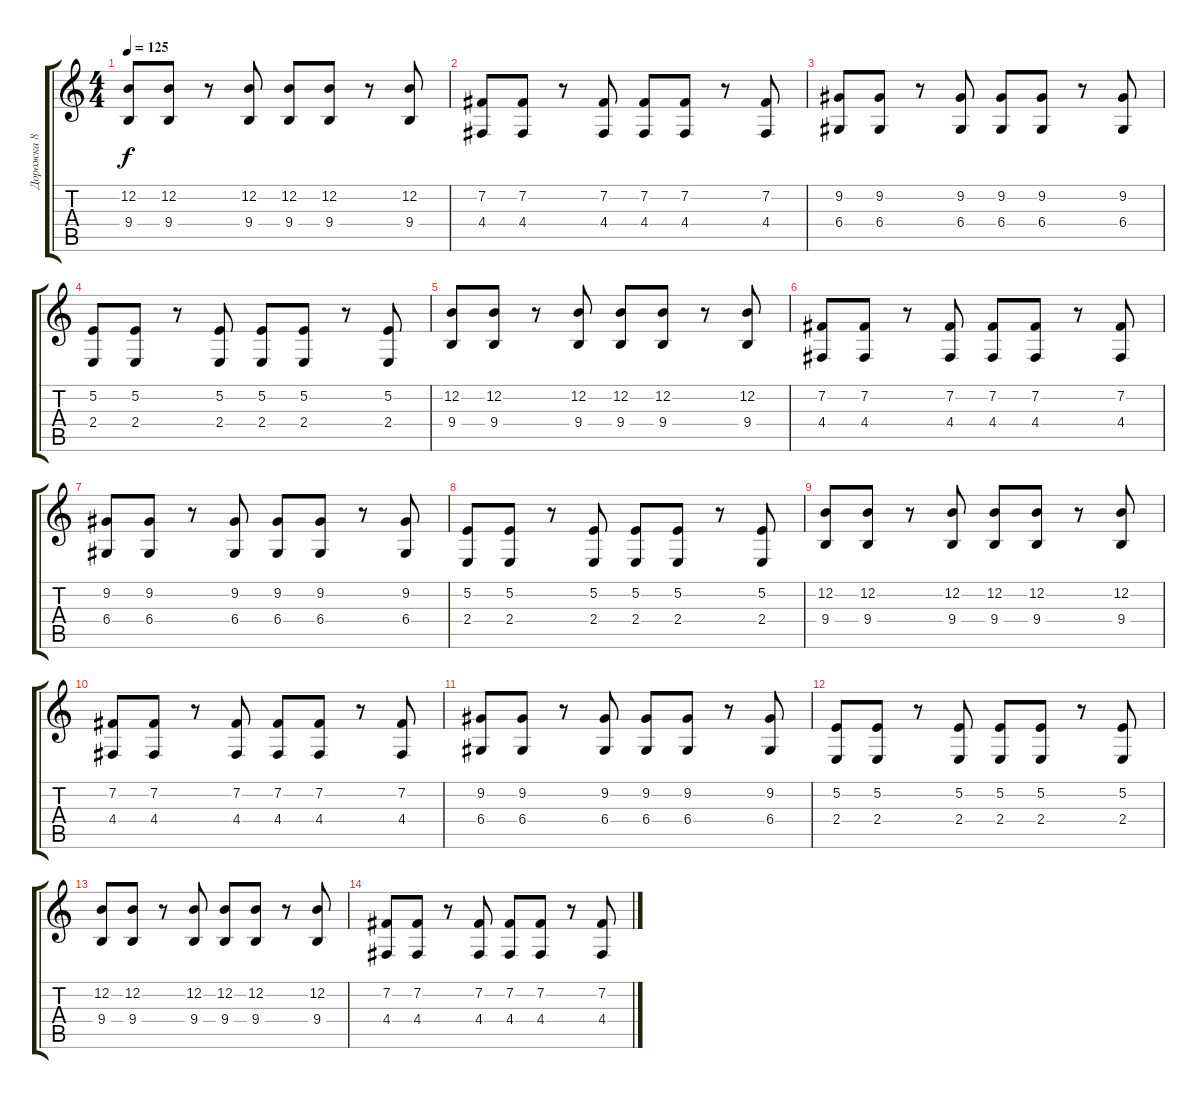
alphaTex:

\track ("Дорожка 8" "Дорожка 8") {instrument lead2sawtooth}
\staff {score tabs}
\tuning (E4 B3 G3 D3 A2 E2) {hide}
\ts (4 4)
\tempo 125
\clef g2
\ks c
(12.2 9.4).8{dy f} (12.2 9.4).8 r.8 (12.2 9.4).8 (12.2 9.4).8 (12.2 9.4).8 r.8 (12.2 9.4).8 |
(7.2 4.4).8 (7.2 4.4).8 r.8 (7.2 4.4).8 (7.2 4.4).8 (7.2 4.4).8 r.8 (7.2 4.4).8 |
(9.2 6.4).8 (9.2 6.4).8 r.8 (9.2 6.4).8 (9.2 6.4).8 (9.2 6.4).8 r.8 (9.2 6.4).8 |
(5.2 2.4).8 (5.2 2.4).8 r.8 (5.2 2.4).8 (5.2 2.4).8 (5.2 2.4).8 r.8 (5.2 2.4).8 |
(12.2 9.4).8 (12.2 9.4).8 r.8 (12.2 9.4).8 (12.2 9.4).8 (12.2 9.4).8 r.8 (12.2 9.4).8 |
(7.2 4.4).8 (7.2 4.4).8 r.8 (7.2 4.4).8 (7.2 4.4).8 (7.2 4.4).8 r.8 (7.2 4.4).8 |
(9.2 6.4).8 (9.2 6.4).8 r.8 (9.2 6.4).8 (9.2 6.4).8 (9.2 6.4).8 r.8 (9.2 6.4).8 |
(5.2 2.4).8 (5.2 2.4).8 r.8 (5.2 2.4).8 (5.2 2.4).8 (5.2 2.4).8 r.8 (5.2 2.4).8 |
(12.2 9.4).8 (12.2 9.4).8 r.8 (12.2 9.4).8 (12.2 9.4).8 (12.2 9.4).8 r.8 (12.2 9.4).8 |
(7.2 4.4).8 (7.2 4.4).8 r.8 (7.2 4.4).8 (7.2 4.4).8 (7.2 4.4).8 r.8 (7.2 4.4).8 |
(9.2 6.4).8 (9.2 6.4).8 r.8 (9.2 6.4).8 (9.2 6.4).8 (9.2 6.4).8 r.8 (9.2 6.4).8 |
(5.2 2.4).8 (5.2 2.4).8 r.8 (5.2 2.4).8 (5.2 2.4).8 (5.2 2.4).8 r.8 (5.2 2.4).8 |
(12.2 9.4).8 (12.2 9.4).8 r.8 (12.2 9.4).8 (12.2 9.4).8 (12.2 9.4).8 r.8 (12.2 9.4).8 |
(7.2 4.4).8 (7.2 4.4).8 r.8 (7.2 4.4).8 (7.2 4.4).8 (7.2 4.4).8 r.8 (7.2 4.4).8
